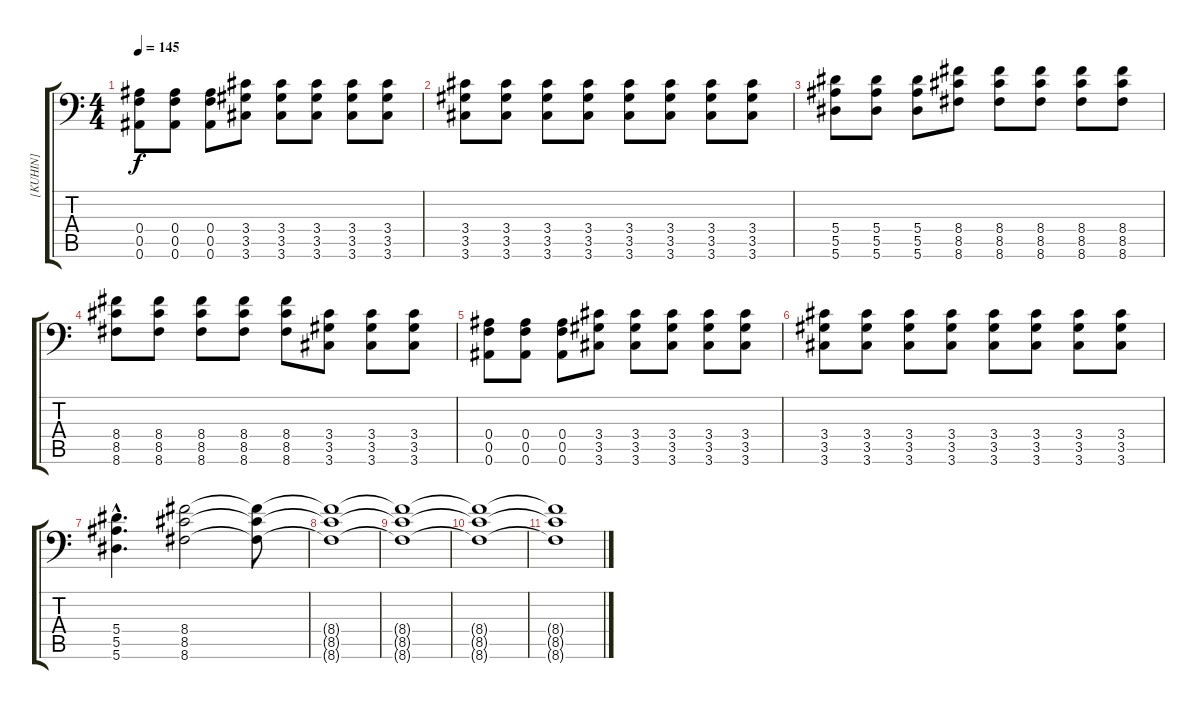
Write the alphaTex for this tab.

\track ("[KUHIN]" "[KUHIN]") {instrument distortionguitar}
\staff {score tabs}
\tuning (C4 G3 Eb3 Bb2 F2 Bb1) {hide}
\ts (4 4)
\tempo 145
\clef f4
\ks c
(0.4 0.5 0.6).8{dy f} (0.4 0.5 0.6).8 (0.4 0.5 0.6).8 (3.4 3.5 3.6).8 (3.4 3.5 3.6).8 (3.4 3.5 3.6).8 (3.4 3.5 3.6).8 (3.4 3.5 3.6).8 |
(3.4 3.5 3.6).8 (3.4 3.5 3.6).8 (3.4 3.5 3.6).8 (3.4 3.5 3.6).8 (3.4 3.5 3.6).8 (3.4 3.5 3.6).8 (3.4 3.5 3.6).8 (3.4 3.5 3.6).8 |
(5.4 5.5 5.6).8 (5.4 5.5 5.6).8 (5.4 5.5 5.6).8 (8.4 8.5 8.6).8 (8.4 8.5 8.6).8 (8.4 8.5 8.6).8 (8.4 8.5 8.6).8 (8.4 8.5 8.6).8 |
(8.4 8.5 8.6).8 (8.4 8.5 8.6).8 (8.4 8.5 8.6).8 (8.4 8.5 8.6).8 (8.4 8.5 8.6).8 (3.4 3.5 3.6).8 (3.4 3.5 3.6).8 (3.4 3.5 3.6).8 |
(0.4 0.5 0.6).8 (0.4 0.5 0.6).8 (0.4 0.5 0.6).8 (3.4 3.5 3.6).8 (3.4 3.5 3.6).8 (3.4 3.5 3.6).8 (3.4 3.5 3.6).8 (3.4 3.5 3.6).8 |
(3.4 3.5 3.6).8 (3.4 3.5 3.6).8 (3.4 3.5 3.6).8 (3.4 3.5 3.6).8 (3.4 3.5 3.6).8 (3.4 3.5 3.6).8 (3.4 3.5 3.6).8 (3.4 3.5 3.6).8 |
(5.4{hac} 5.5{hac} 5.6{hac}).4{d} (8.4 8.5 8.6).2 (8.4{t} 8.5{t} 8.6{t}).8 |
(8.4{t} 8.5{t} 8.6{t}).1 |
(8.4{t} 8.5{t} 8.6{t}).1 |
(8.4{t} 8.5{t} 8.6{t}).1 |
(8.4{t} 8.5{t} 8.6{t}).1
